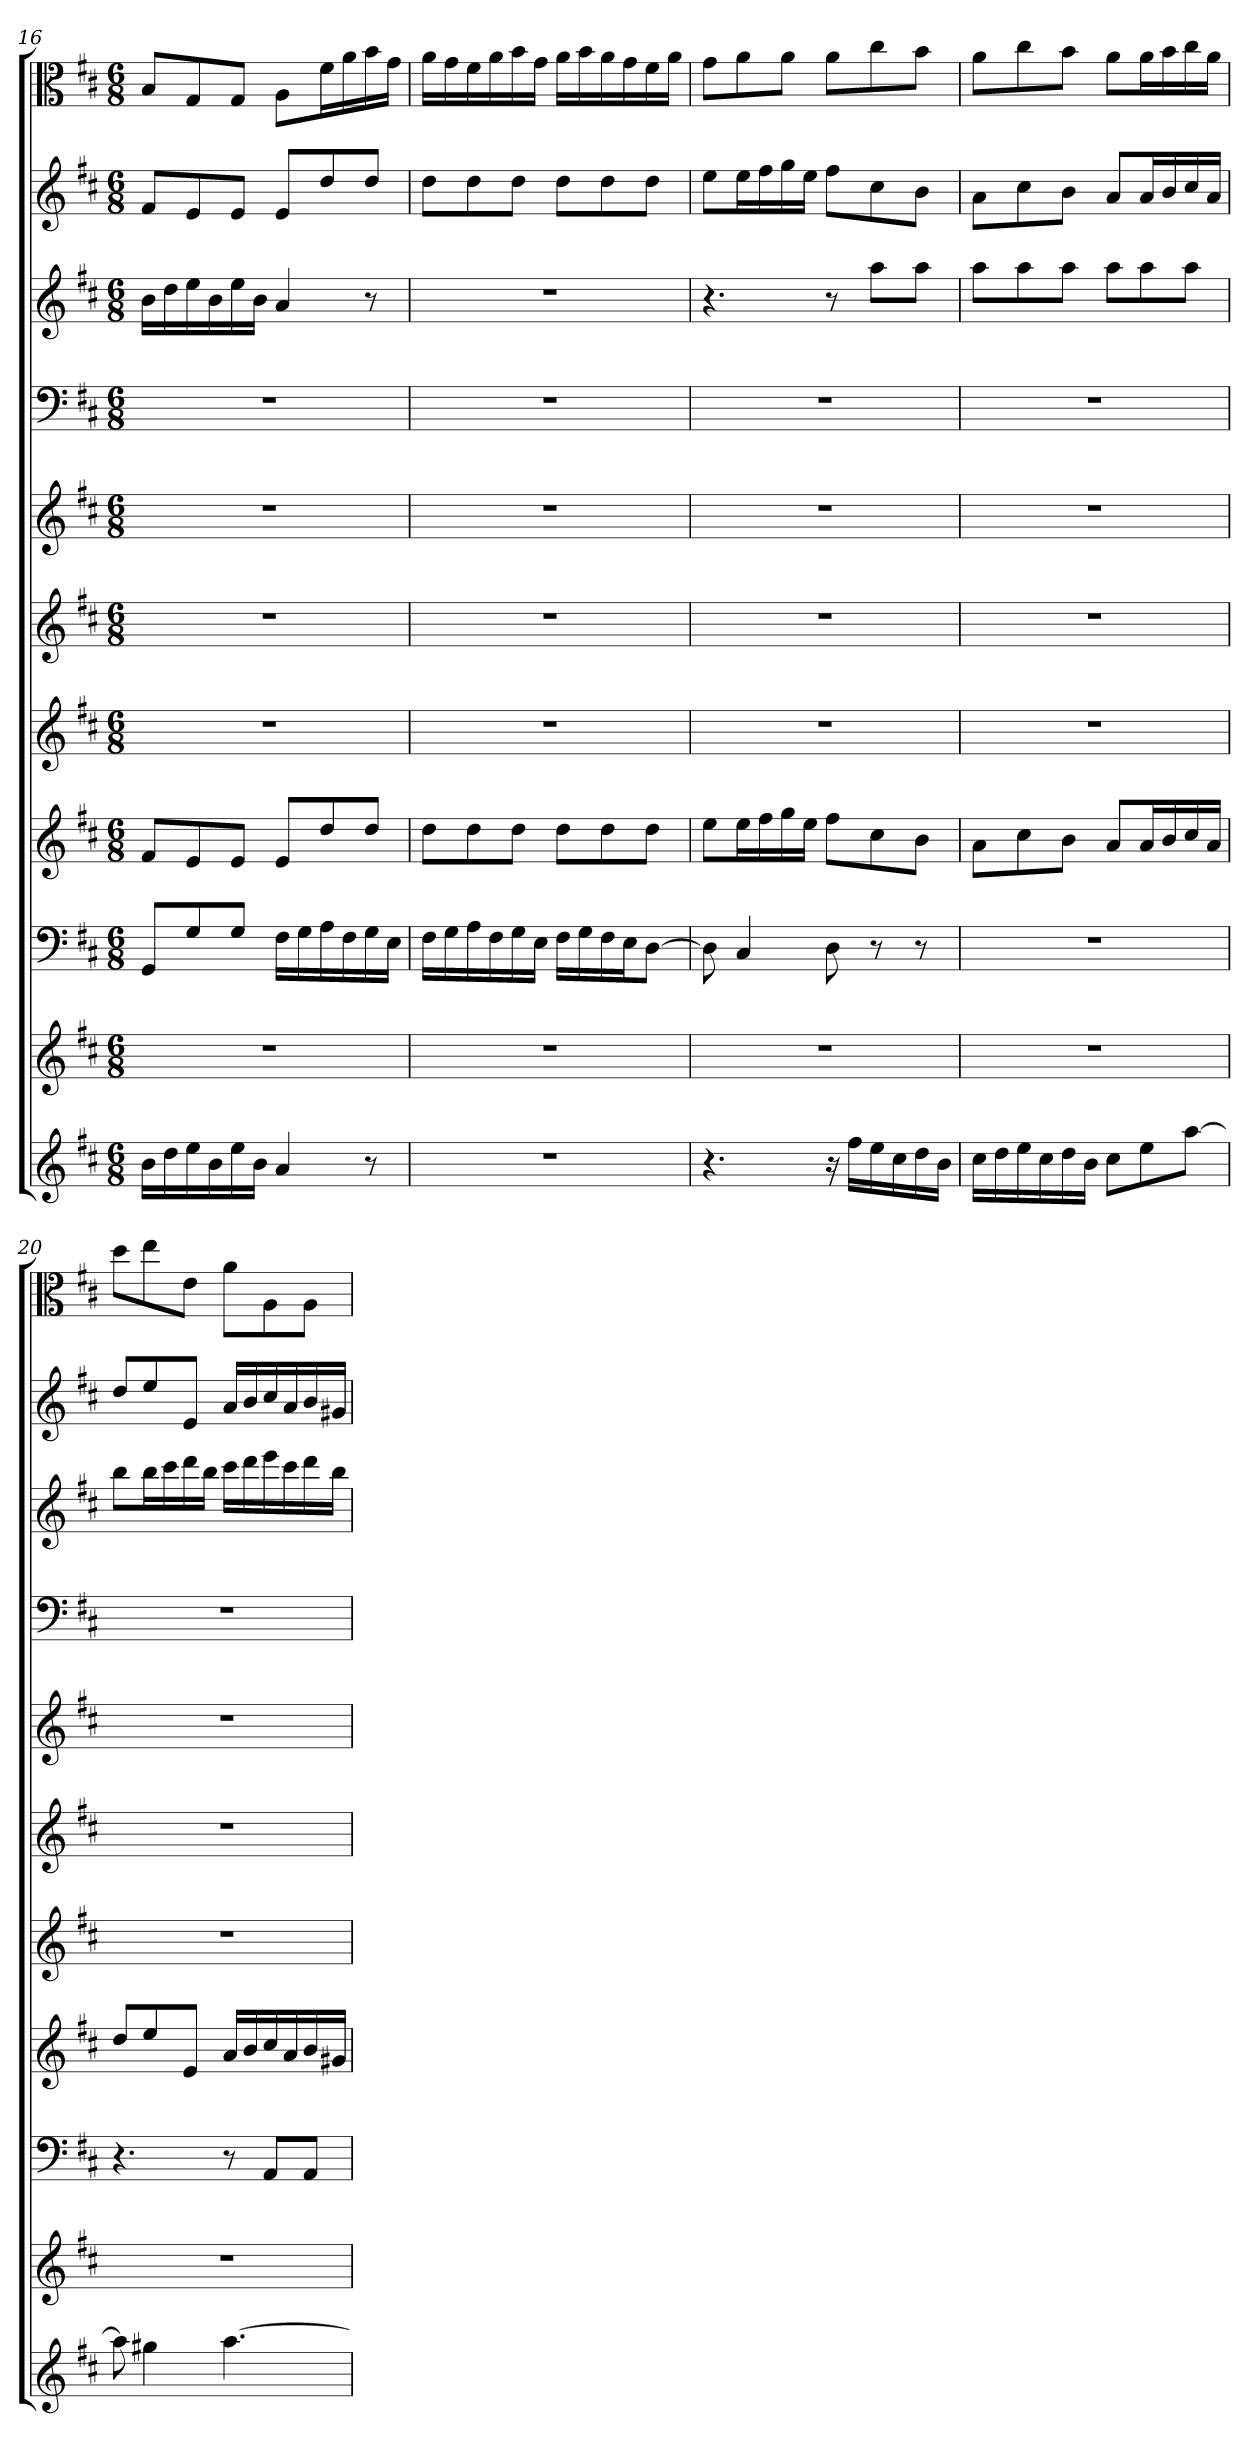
**kern	**kern	**kern	**kern	**kern	**kern	**kern	**kern	**kern	**kern	**kern
*part11	*part10	*part9	*part8	*part7	*part6	*part5	*part4	*part3	*part2	*part1
*staff11	*staff10	*staff9	*staff8	*staff7	*staff6	*staff5	*staff4	*staff3	*staff2	*staff1
*clefG2	*clefG2	*clefF4	*clefG2	*clefG2	*clefG2	*clefG2	*clefF4	*clefG2	*clefG2	*clefC3
*k[f#c#]	*k[f#c#]	*k[f#c#]	*k[f#c#]	*k[f#c#]	*k[f#c#]	*k[f#c#]	*k[f#c#]	*k[f#c#]	*k[f#c#]	*k[f#c#]
*D:	*D:	*D:	*D:	*D:	*D:	*D:	*D:	*D:	*D:	*D:
*M6/8	*M6/8	*M6/8	*M6/8	*M6/8	*M6/8	*M6/8	*M6/8	*M6/8	*M6/8	*M6/8
=16	=16	=16	=16	=16	=16	=16	=16	=16	=16	=16
16b\LL	2.r	8GG/L	8f#/L	2.r	2.r	2.r	2.r	16b\LL	8f#/L	8B/L
16dd\	.	.	.	.	.	.	.	16dd\	.	.
16ee\	.	8G/	8e/	.	.	.	.	16ee\	8e/	8G/
16b\	.	.	.	.	.	.	.	16b\	.	.
16ee\	.	8G/J	8e/J	.	.	.	.	16ee\	8e/J	8G/J
16b\JJ	.	.	.	.	.	.	.	16b\JJ	.	.
4a/	.	16F#\LL	8e/L	.	.	.	.	4a/	8e/L	8A\L
.	.	16G\	.	.	.	.	.	.	.	.
.	.	16A\	8dd/	.	.	.	.	.	8dd/	16f#\L
.	.	16F#\	.	.	.	.	.	.	.	16a\
8r	.	16G\	8dd/J	.	.	.	.	8r	8dd/J	16b\
.	.	16E\JJ	.	.	.	.	.	.	.	16g\JJ
=17	=17	=17	=17	=17	=17	=17	=17	=17	=17	=17
2.r	2.r	16F#\LL	8dd\L	2.r	2.r	2.r	2.r	2.r	8dd\L	16a\LL
.	.	16G\	.	.	.	.	.	.	.	16g\
.	.	16A\	8dd\	.	.	.	.	.	8dd\	16f#\
.	.	16F#\	.	.	.	.	.	.	.	16a\
.	.	16G\	8dd\J	.	.	.	.	.	8dd\J	16b\
.	.	16E\JJ	.	.	.	.	.	.	.	16g\JJ
.	.	16F#\LL	8dd\L	.	.	.	.	.	8dd\L	16a\LL
.	.	16G\	.	.	.	.	.	.	.	16b\
.	.	16F#\	8dd\	.	.	.	.	.	8dd\	16a\
.	.	16E\J	.	.	.	.	.	.	.	16g\
.	.	[8D\J	8dd\J	.	.	.	.	.	8dd\J	16f#\
.	.	.	.	.	.	.	.	.	.	16a\JJ
=18	=18	=18	=18	=18	=18	=18	=18	=18	=18	=18
4.r	2.r	8D\]	8ee\L	2.r	2.r	2.r	2.r	4.r	8ee\L	8g\L
.	.	4C#/	16ee\L	.	.	.	.	.	16ee\L	8a\
.	.	.	16ff#\	.	.	.	.	.	16ff#\	.
.	.	.	16gg\	.	.	.	.	.	16gg\	8a\J
.	.	.	16ee\JJ	.	.	.	.	.	16ee\JJ	.
16r	.	8D\	8ff#\L	.	.	.	.	8r	8ff#\L	8a\L
16ff#\LL	.	.	.	.	.	.	.	.	.	.
16ee\	.	8r	8cc#\	.	.	.	.	8aa\L	8cc#\	8cc#\
16cc#\	.	.	.	.	.	.	.	.	.	.
16dd\	.	8r	8b\J	.	.	.	.	8aa\J	8b\J	8b\J
16b\JJ	.	.	.	.	.	.	.	.	.	.
=19	=19	=19	=19	=19	=19	=19	=19	=19	=19	=19
16cc#\LL	2.r	2.r	8a\L	2.r	2.r	2.r	2.r	8aa\L	8a\L	8a\L
16dd\	.	.	.	.	.	.	.	.	.	.
16ee\	.	.	8cc#\	.	.	.	.	8aa\	8cc#\	8cc#\
16cc#\	.	.	.	.	.	.	.	.	.	.
16dd\	.	.	8b\J	.	.	.	.	8aa\J	8b\J	8b\J
16b\JJ	.	.	.	.	.	.	.	.	.	.
8cc#\L	.	.	8a/L	.	.	.	.	8aa\L	8a/L	8a\L
8ee\	.	.	16a/L	.	.	.	.	8aa\	16a/L	16a\L
.	.	.	16b/	.	.	.	.	.	16b/	16b\
[8aa\J	.	.	16cc#/	.	.	.	.	8aa\J	16cc#/	16cc#\
.	.	.	16a/JJ	.	.	.	.	.	16a/JJ	16a\JJ
=20	=20	=20	=20	=20	=20	=20	=20	=20	=20	=20
8aa\]	2.r	4.r	8dd/L	2.r	2.r	2.r	2.r	8bb\L	8dd/L	8dd\L
4gg#X\	.	.	8ee/	.	.	.	.	16bb\L	8ee/	8ee\
.	.	.	.	.	.	.	.	16ccc#\	.	.
.	.	.	8e/J	.	.	.	.	16ddd\	8e/J	8e\J
.	.	.	.	.	.	.	.	16bb\JJ	.	.
[4.aa\	.	8r	16a/LL	.	.	.	.	16ccc#\LL	16a/LL	8a\L
.	.	.	16b/	.	.	.	.	16ddd\	16b/	.
.	.	8AA/L	16cc#/	.	.	.	.	16eee\	16cc#/	8A\
.	.	.	16a/	.	.	.	.	16ccc#\	16a/	.
.	.	8AA/J	16b/	.	.	.	.	16ddd\	16b/	8A\J
.	.	.	16g#X/JJ	.	.	.	.	16bb\JJ	16g#X/JJ	.
=	=	=	=	=	=	=	=	=	=	=
*-	*-	*-	*-	*-	*-	*-	*-	*-	*-	*-
